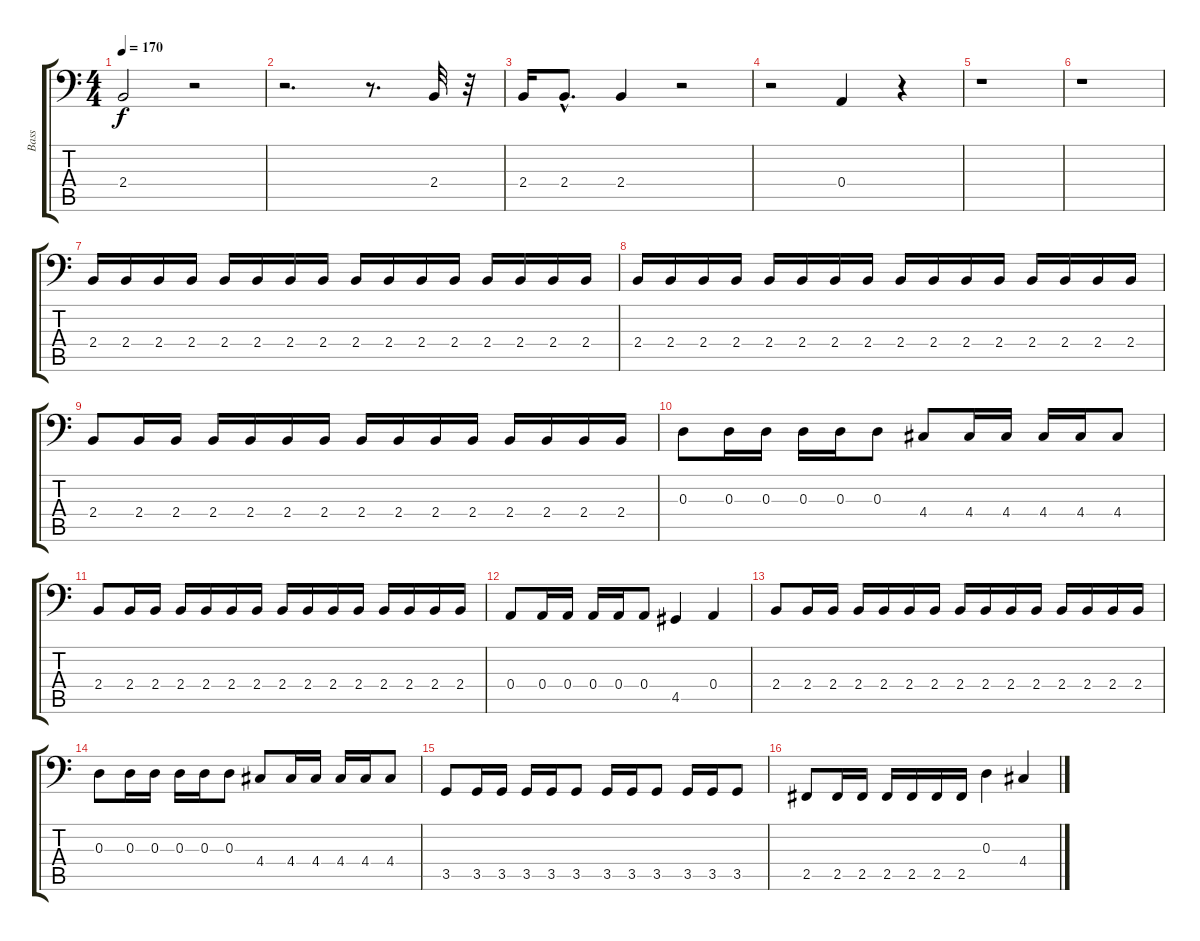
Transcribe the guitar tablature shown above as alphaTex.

\track ("Bass" "Bass") {instrument electricbasspick}
\staff {score tabs}
\tuning (C3 G2 D2 A1 E1 B0) {hide}
\ts (4 4)
\tempo 170
\clef f4
\ks c
2.4.2{dy f instrument electricbasspick} r.2 |
r.2{d} r.8{d} 2.4.32 r.32 |
2.4.16 2.4{hac}.8{d} 2.4.4 r.2 |
r.2 0.4.4 r.4 |
r.1 |
r.1 |
2.4.16 2.4.16 2.4.16 2.4.16 2.4.16 2.4.16 2.4.16 2.4.16 2.4.16 2.4.16 2.4.16 2.4.16 2.4.16 2.4.16 2.4.16 2.4.16 |
2.4.16 2.4.16 2.4.16 2.4.16 2.4.16 2.4.16 2.4.16 2.4.16 2.4.16 2.4.16 2.4.16 2.4.16 2.4.16 2.4.16 2.4.16 2.4.16 |
2.4.8 2.4.16 2.4.16 2.4.16 2.4.16 2.4.16 2.4.16 2.4.16 2.4.16 2.4.16 2.4.16 2.4.16 2.4.16 2.4.16 2.4.16 |
0.3.8 0.3.16 0.3.16 0.3.16 0.3.16 0.3.8 4.4.8 4.4.16 4.4.16 4.4.16 4.4.16 4.4.8 |
2.4.8 2.4.16 2.4.16 2.4.16 2.4.16 2.4.16 2.4.16 2.4.16 2.4.16 2.4.16 2.4.16 2.4.16 2.4.16 2.4.16 2.4.16 |
0.4.8 0.4.16 0.4.16 0.4.16 0.4.16 0.4.8 4.5.4 0.4.4 |
2.4.8 2.4.16 2.4.16 2.4.16 2.4.16 2.4.16 2.4.16 2.4.16 2.4.16 2.4.16 2.4.16 2.4.16 2.4.16 2.4.16 2.4.16 |
0.3.8 0.3.16 0.3.16 0.3.16 0.3.16 0.3.8 4.4.8 4.4.16 4.4.16 4.4.16 4.4.16 4.4.8 |
3.5.8 3.5.16 3.5.16 3.5.16 3.5.16 3.5.8 3.5.16 3.5.16 3.5.8 3.5.16 3.5.16 3.5.8 |
2.5.8 2.5.16 2.5.16 2.5.16 2.5.16 2.5.16 2.5.16 0.3.4 4.4.4
